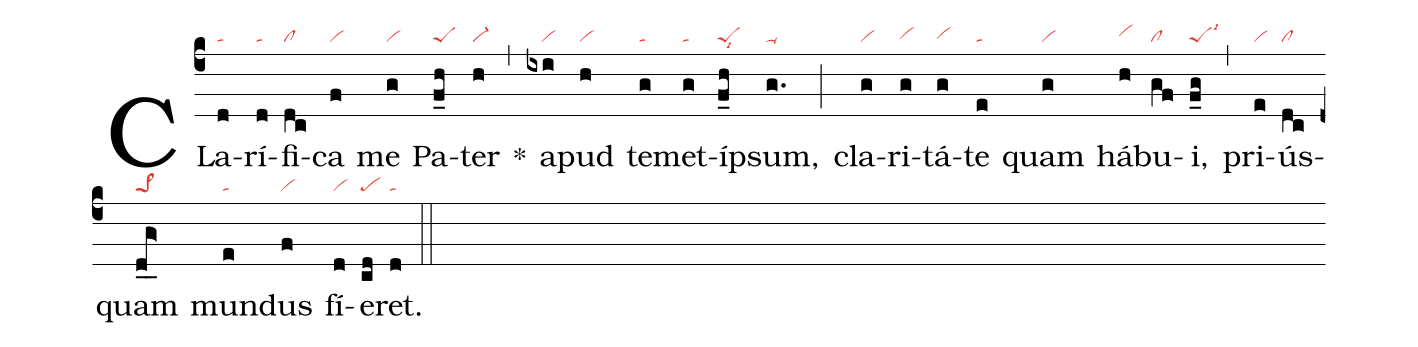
nabc-lines:1;
%%
(c4)
CLa(d|ta)rí(d|ta)fi(dc|cl)ca(f|vi) me(g|vi) Pa(f_h|peS)ter(h|vi-) *(,)
a(ixi|////vi)pud(h|vi) te(g|ta)met(g|ta)í(f_h|peSlsi8)psum,(g.|ta-) (;)
cla(g|vi)ri(g|vihg)tá(g|vihg)te(e|ta) quam(g|vi) há(h|vihh)bu(gf|cl)i,(f_g|peSlsi3) (,)
pri(e|vi)ús(dc|cl)quam(d_0g>_0|pe>1) mun(e|ta)dus(f|vi) fí(d|vi)e(cd|pe)ret.(d|ta) (::)
